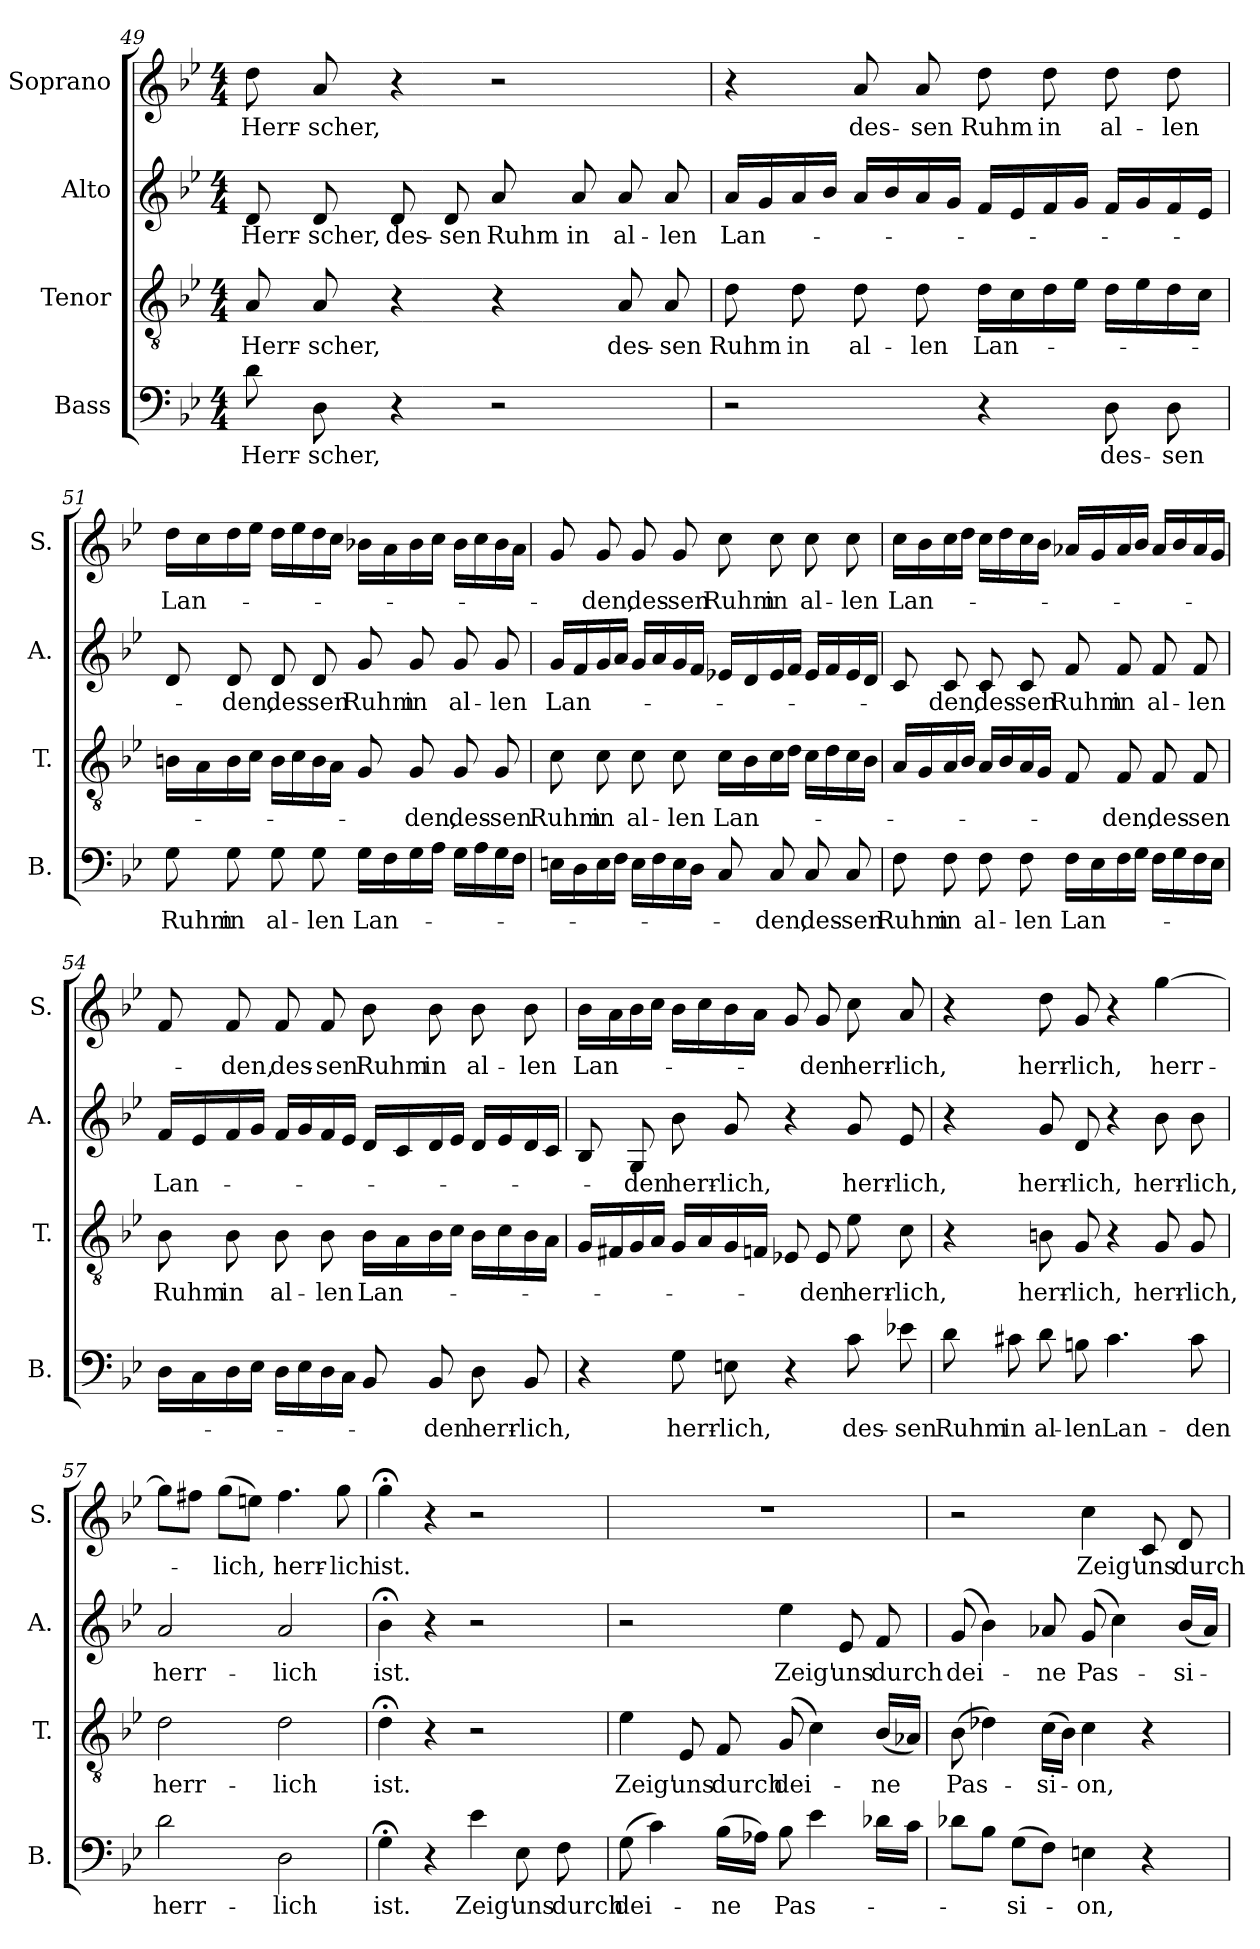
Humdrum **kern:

**kern	**text	**kern	**text	**kern	**text	**kern	**text
*part4	*part4	*part3	*part3	*part2	*part2	*part1	*part1
*staff4	*staff4	*staff3	*staff3	*staff2	*staff2	*staff1	*staff1
*I"Bass	*	*I"Tenor	*	*I"Alto	*	*I"Soprano	*
*I'B.	*	*I'T.	*	*I'A.	*	*I'S.	*
!!LO:PB:g=z
*clefF4	*	*clefGv2	*	*clefG2	*	*clefG2	*
*k[b-e-]	*	*k[b-e-]	*	*k[b-e-]	*	*k[b-e-]	*
*B-:	*	*B-:	*	*B-:	*	*B-:	*
*M4/4	*	*M4/4	*	*M4/4	*	*M4/4	*
=49	=49	=49	=49	=49	=49	=49	=49
!	!LO:LY:b	!	!LO:LY:b	!	!LO:LY:b	!	!LO:LY:b
8d\	Herr-	8A/	Herr-	8d/	Herr-	8dd\	Herr-
!	!LO:LY:b	!	!LO:LY:b	!	!LO:LY:b	!	!LO:LY:b
8D\	-scher,	8A/	-scher,	8d/	-scher,	8a/	-scher,
!	!	!	!	!	!LO:LY:b	!	!
4r	.	4r	.	8d/	des-	4r	.
!	!	!	!	!	!LO:LY:b	!	!
.	.	.	.	8d/	-sen	.	.
!	!	!	!	!	!LO:LY:b	!	!
2r	.	4r	.	8a/	Ruhm	2r	.
!	!	!	!	!	!LO:LY:b	!	!
.	.	.	.	8a/	in	.	.
!	!	!	!LO:LY:b	!	!LO:LY:b	!	!
.	.	8A/	des-	8a/	al-	.	.
!	!	!	!LO:LY:b	!	!LO:LY:b	!	!
.	.	8A/	-sen	8a/	-len	.	.
=50	=50	=50	=50	=50	=50	=50	=50
!	!	!	!LO:LY:b	!	!LO:LY:b	!	!
2r	.	8d\	Ruhm	16a/LL	Lan-	4r	.
.	.	.	.	16g/	.	.	.
!	!	!	!LO:LY:b	!	!	!	!
.	.	8d\	in	16a/	.	.	.
.	.	.	.	16b-/JJ	.	.	.
!	!	!	!LO:LY:b	!	!	!	!LO:LY:b
.	.	8d\	al-	16a/LL	.	8a/	des-
.	.	.	.	16b-/	.	.	.
!	!	!	!LO:LY:b	!	!	!	!LO:LY:b
.	.	8d\	-len	16a/	.	8a/	-sen
.	.	.	.	16g/JJ	.	.	.
!	!	!	!LO:LY:b	!	!	!	!LO:LY:b
4r	.	16d\LL	Lan-	16f/LL	.	8dd\	Ruhm
.	.	16c\	.	16e-/	.	.	.
!	!	!	!	!	!	!	!LO:LY:b
.	.	16d\	.	16f/	.	8dd\	in
.	.	16e-\JJ	.	16g/JJ	.	.	.
!	!LO:LY:b	!	!	!	!	!	!LO:LY:b
8D\	des-	16d\LL	.	16f/LL	.	8dd\	al-
.	.	16e-\	.	16g/	.	.	.
!	!LO:LY:b	!	!	!	!	!	!LO:LY:b
8D\	-sen	16d\	.	16f/	.	8dd\	-len
.	.	16c\JJ	.	16e-/JJ	.	.	.
!!LO:LB:g=z
=51	=51	=51	=51	=51	=51	=51	=51
!	!LO:LY:b	!	!	!	!	!	!LO:LY:b
8G\	Ruhm	16Bn\LL	.	8d/	.	16dd\LL	Lan-
.	.	16A\	.	.	.	16cc\	.
!	!LO:LY:b	!	!	!	!LO:LY:b	!	!
8G\	in	16B\	.	8d/	-den,	16dd\	.
.	.	16c\JJ	.	.	.	16ee-\JJ	.
!	!LO:LY:b	!	!	!	!LO:LY:b	!	!
8G\	al-	16B\LL	.	8d/	des-	16dd\LL	.
.	.	16c\	.	.	.	16ee-\	.
!	!LO:LY:b	!	!	!	!LO:LY:b	!	!
8G\	-len	16B\	.	8d/	-sen	16dd\	.
.	.	16A\JJ	.	.	.	16cc\JJ	.
!	!LO:LY:b	!	!	!	!LO:LY:b	!	!
16G\LL	Lan-	8G/	.	8g/	Ruhm	16b-X\LL	.
16F\	.	.	.	.	.	16a\	.
!	!	!	!LO:LY:b	!	!LO:LY:b	!	!
16G\	.	8G/	-den,	8g/	in	16b-\	.
16A\JJ	.	.	.	.	.	16cc\JJ	.
!	!	!	!LO:LY:b	!	!LO:LY:b	!	!
16G\LL	.	8G/	des-	8g/	al-	16b-\LL	.
16A\	.	.	.	.	.	16cc\	.
!	!	!	!LO:LY:b	!	!LO:LY:b	!	!
16G\	.	8G/	-sen	8g/	-len	16b-\	.
16F\JJ	.	.	.	.	.	16a\JJ	.
=52	=52	=52	=52	=52	=52	=52	=52
!	!	!	!LO:LY:b	!	!LO:LY:b	!	!
16En\LL	.	8c\	Ruhm	16g/LL	Lan-	8g/	.
16D\	.	.	.	16f/	.	.	.
!	!	!	!LO:LY:b	!	!	!	!LO:LY:b
16E\	.	8c\	in	16g/	.	8g/	-den,
16F\JJ	.	.	.	16a/JJ	.	.	.
!	!	!	!LO:LY:b	!	!	!	!LO:LY:b
16E\LL	.	8c\	al-	16g/LL	.	8g/	des-
16F\	.	.	.	16a/	.	.	.
!	!	!	!LO:LY:b	!	!	!	!LO:LY:b
16E\	.	8c\	-len	16g/	.	8g/	-sen
16D\JJ	.	.	.	16f/JJ	.	.	.
!	!	!	!LO:LY:b	!	!	!	!LO:LY:b
8C/	.	16c\LL	Lan-	16e-X/LL	.	8cc\	Ruhm
.	.	16B-\	.	16d/	.	.	.
!	!LO:LY:b	!	!	!	!	!	!LO:LY:b
8C/	-den,	16c\	.	16e-/	.	8cc\	in
.	.	16d\JJ	.	16f/JJ	.	.	.
!	!LO:LY:b	!	!	!	!	!	!LO:LY:b
8C/	des-	16c\LL	.	16e-/LL	.	8cc\	al-
.	.	16d\	.	16f/	.	.	.
!	!LO:LY:b	!	!	!	!	!	!LO:LY:b
8C/	-sen	16c\	.	16e-/	.	8cc\	-len
.	.	16B-\JJ	.	16d/JJ	.	.	.
!!LO:LB:g=z
=53	=53	=53	=53	=53	=53	=53	=53
!	!LO:LY:b	!	!	!	!	!	!LO:LY:b
8F\	Ruhm	16A/LL	.	8c/	.	16cc\LL	Lan-
.	.	16G/	.	.	.	16b-\	.
!	!LO:LY:b	!	!	!	!LO:LY:b	!	!
8F\	in	16A/	.	8c/	-den,	16cc\	.
.	.	16B-/JJ	.	.	.	16dd\JJ	.
!	!LO:LY:b	!	!	!	!LO:LY:b	!	!
8F\	al-	16A/LL	.	8c/	des-	16cc\LL	.
.	.	16B-/	.	.	.	16dd\	.
!	!LO:LY:b	!	!	!	!LO:LY:b	!	!
8F\	-len	16A/	.	8c/	-sen	16cc\	.
.	.	16G/JJ	.	.	.	16b-\JJ	.
!	!LO:LY:b	!	!	!	!LO:LY:b	!	!
16F\LL	Lan-	8F/	.	8f/	Ruhm	16a-X/LL	.
16E-\	.	.	.	.	.	16g/	.
!	!	!	!LO:LY:b	!	!LO:LY:b	!	!
16F\	.	8F/	-den,	8f/	in	16a-/	.
16G\JJ	.	.	.	.	.	16b-/JJ	.
!	!	!	!LO:LY:b	!	!LO:LY:b	!	!
16F\LL	.	8F/	des-	8f/	al-	16a-/LL	.
16G\	.	.	.	.	.	16b-/	.
!	!	!	!LO:LY:b	!	!LO:LY:b	!	!
16F\	.	8F/	-sen	8f/	-len	16a-/	.
16E-\JJ	.	.	.	.	.	16g/JJ	.
=54	=54	=54	=54	=54	=54	=54	=54
!	!	!	!LO:LY:b	!	!LO:LY:b	!	!
16D\LL	.	8B-\	Ruhm	16f/LL	Lan-	8f/	.
16C\	.	.	.	16e-/	.	.	.
!	!	!	!LO:LY:b	!	!	!	!LO:LY:b
16D\	.	8B-\	in	16f/	.	8f/	-den,
16E-\JJ	.	.	.	16g/JJ	.	.	.
!	!	!	!LO:LY:b	!	!	!	!LO:LY:b
16D\LL	.	8B-\	al-	16f/LL	.	8f/	des-
16E-\	.	.	.	16g/	.	.	.
!	!	!	!LO:LY:b	!	!	!	!LO:LY:b
16D\	.	8B-\	-len	16f/	.	8f/	-sen
16C\JJ	.	.	.	16e-/JJ	.	.	.
!	!	!	!LO:LY:b	!	!	!	!LO:LY:b
8BB-/	.	16B-\LL	Lan-	16d/LL	.	8b-\	Ruhm
.	.	16A\	.	16c/	.	.	.
!	!LO:LY:b	!	!	!	!	!	!LO:LY:b
8BB-/	-den	16B-\	.	16d/	.	8b-\	in
.	.	16c\JJ	.	16e-/JJ	.	.	.
!	!LO:LY:b	!	!	!	!	!	!LO:LY:b
8D\	herr-	16B-\LL	.	16d/LL	.	8b-\	al-
.	.	16c\	.	16e-/	.	.	.
!	!LO:LY:b	!	!	!	!	!	!LO:LY:b
8BB-/	-lich,	16B-\	.	16d/	.	8b-\	-len
.	.	16A\JJ	.	16c/JJ	.	.	.
!!LO:PB:g=z
=55	=55	=55	=55	=55	=55	=55	=55
!	!	!	!	!	!	!	!LO:LY:b
4r	.	16G/LL	.	8B-/	.	16b-\LL	Lan-
.	.	16F#X/	.	.	.	16a\	.
!	!	!	!	!	!LO:LY:b	!	!
.	.	16G/	.	8G/	-den	16b-\	.
.	.	16A/JJ	.	.	.	16cc\JJ	.
!	!LO:LY:b	!	!	!	!LO:LY:b	!	!
8G\	herr-	16G/LL	.	8b-\	herr-	16b-\LL	.
.	.	16A/	.	.	.	16cc\	.
!	!LO:LY:b	!	!	!	!LO:LY:b	!	!
8En\	-lich,	16G/	.	8g/	-lich,	16b-\	.
.	.	16Fn/JJ	.	.	.	16a\JJ	.
4r	.	8E-X/	.	4r	.	8g/	.
!	!	!	!LO:LY:b	!	!	!	!LO:LY:b
.	.	8E-/	-den	.	.	8g/	-den
!	!LO:LY:b	!	!LO:LY:b	!	!LO:LY:b	!	!LO:LY:b
8c\	des-	8e-\	herr-	8g/	herr-	8cc\	herr-
!	!LO:LY:b	!	!LO:LY:b	!	!LO:LY:b	!	!LO:LY:b
8e-X\	-sen	8c\	-lich,	8e-/	-lich,	8a/	-lich,
=56	=56	=56	=56	=56	=56	=56	=56
!	!LO:LY:b	!	!	!	!	!	!
8d\	Ruhm	4r	.	4r	.	4r	.
!	!LO:LY:b	!	!	!	!	!	!
8c#X\	in	.	.	.	.	.	.
!	!LO:LY:b	!	!LO:LY:b	!	!LO:LY:b	!	!LO:LY:b
8d\	al-	8Bn\	herr-	8g/	herr-	8dd\	herr-
!	!LO:LY:b	!	!LO:LY:b	!	!LO:LY:b	!	!LO:LY:b
8Bn\	-len	8G/	-lich,	8d/	-lich,	8g/	-lich,
!	!LO:LY:b	!	!	!	!	!	!
4.c#\	Lan-	4r	.	4r	.	4r	.
!	!	!	!LO:LY:b	!	!LO:LY:b	!	!LO:LY:b
.	.	8G/	herr-	8b-\	herr-	[4gg\	herr-
!	!LO:LY:b	!	!LO:LY:b	!	!LO:LY:b	!	!
8c#\	-den	8G/	-lich,	8b-\	-lich,	.	.
!!LO:LB:g=z
=57	=57	=57	=57	=57	=57	=57	=57
!	!LO:LY:b	!	!LO:LY:b	!	!LO:LY:b	!	!
2d\	herr-	2d\	herr-	2a/	herr-	8gg\L]	.
.	.	.	.	.	.	8ff#X\J	.
!	!	!	!	!	!	!	!LO:LY:b
.	.	.	.	.	.	(>8gg\L	-lich,
.	.	.	.	.	.	8een\J)	.
!	!LO:LY:b	!	!LO:LY:b	!	!LO:LY:b	!	!LO:LY:b
2D\	-lich	2d\	-lich	2a/	-lich	4.ff#\	herr-
!	!	!	!	!	!	!	!LO:LY:b
.	.	.	.	.	.	8gg\	-lich
=58	=58	=58	=58	=58	=58	=58	=58
!	!LO:LY:b	!	!LO:LY:b	!	!LO:LY:b	!	!LO:LY:b
4G;<\	ist.	4d;<\	ist.	4b-;<\	ist.	4gg;<\	ist.
4r	.	4r	.	4r	.	4r	.
!	!LO:LY:b	!	!	!	!	!	!
4e-\	Zeig'	2r	.	2r	.	2r	.
!	!LO:LY:b	!	!	!	!	!	!
8E-\	uns	.	.	.	.	.	.
!	!LO:LY:b	!	!	!	!	!	!
8F\	durch	.	.	.	.	.	.
=59	=59	=59	=59	=59	=59	=59	=59
!	!LO:LY:b	!	!LO:LY:b	!	!	!	!
(>8G\	dei-	4e-\	Zeig'	2r	.	1r	.
4c\)	.	.	.	.	.	.	.
!	!	!	!LO:LY:b	!	!	!	!
.	.	8E-/	uns	.	.	.	.
!	!LO:LY:b	!	!LO:LY:b	!	!	!	!
(>16B-\LL	-ne	8F/	durch	.	.	.	.
16A-X\JJ)	.	.	.	.	.	.	.
!	!LO:LY:b	!	!LO:LY:b	!	!LO:LY:b	!	!
8B-\	Pas-	(>8G/	dei-	4ee-\	Zeig'	.	.
4e-\	.	4c\)	.	.	.	.	.
!	!	!	!	!	!LO:LY:b	!	!
.	.	.	.	8e-/	uns	.	.
!	!	!	!LO:LY:b	!	!LO:LY:b	!	!
16d-X\LL	.	(16B-/LL	-ne	8f/	durch	.	.
16c\JJ	.	16A-X/JJ)	.	.	.	.	.
!!LO:LB:g=z
=60	=60	=60	=60	=60	=60	=60	=60
!	!	!	!LO:LY:b	!	!LO:LY:b	!	!
8d-X\L	.	(>8B-\	Pas-	(>8g/	dei-	2r	.
8B-\J	.	4d-X\)	.	4b-\)	.	.	.
!	!LO:LY:b	!	!	!	!	!	!
(>8G\L	-si-	.	.	.	.	.	.
!	!	!	!LO:LY:b	!	!LO:LY:b	!	!
8F\J)	.	(>16c\LL	-si-	8a-X/	-ne	.	.
.	.	16B-\JJ)	.	.	.	.	.
!	!LO:LY:b	!	!LO:LY:b	!	!LO:LY:b	!	!LO:LY:b
4En\	-on,	4c\	-on,	(>8g/	Pas-	4cc\	Zeig'
.	.	.	.	4cc\)	.	.	.
!	!	!	!	!	!	!	!LO:LY:b
4r	.	4r	.	.	.	8c/	uns
!	!	!	!	!	!LO:LY:b	!	!LO:LY:b
.	.	.	.	(16b-/LL	-si-	8d/	durch
.	.	.	.	16a-/JJ)	.	.	.
=	=	=	=	=	=	=	=
*-	*-	*-	*-	*-	*-	*-	*-
